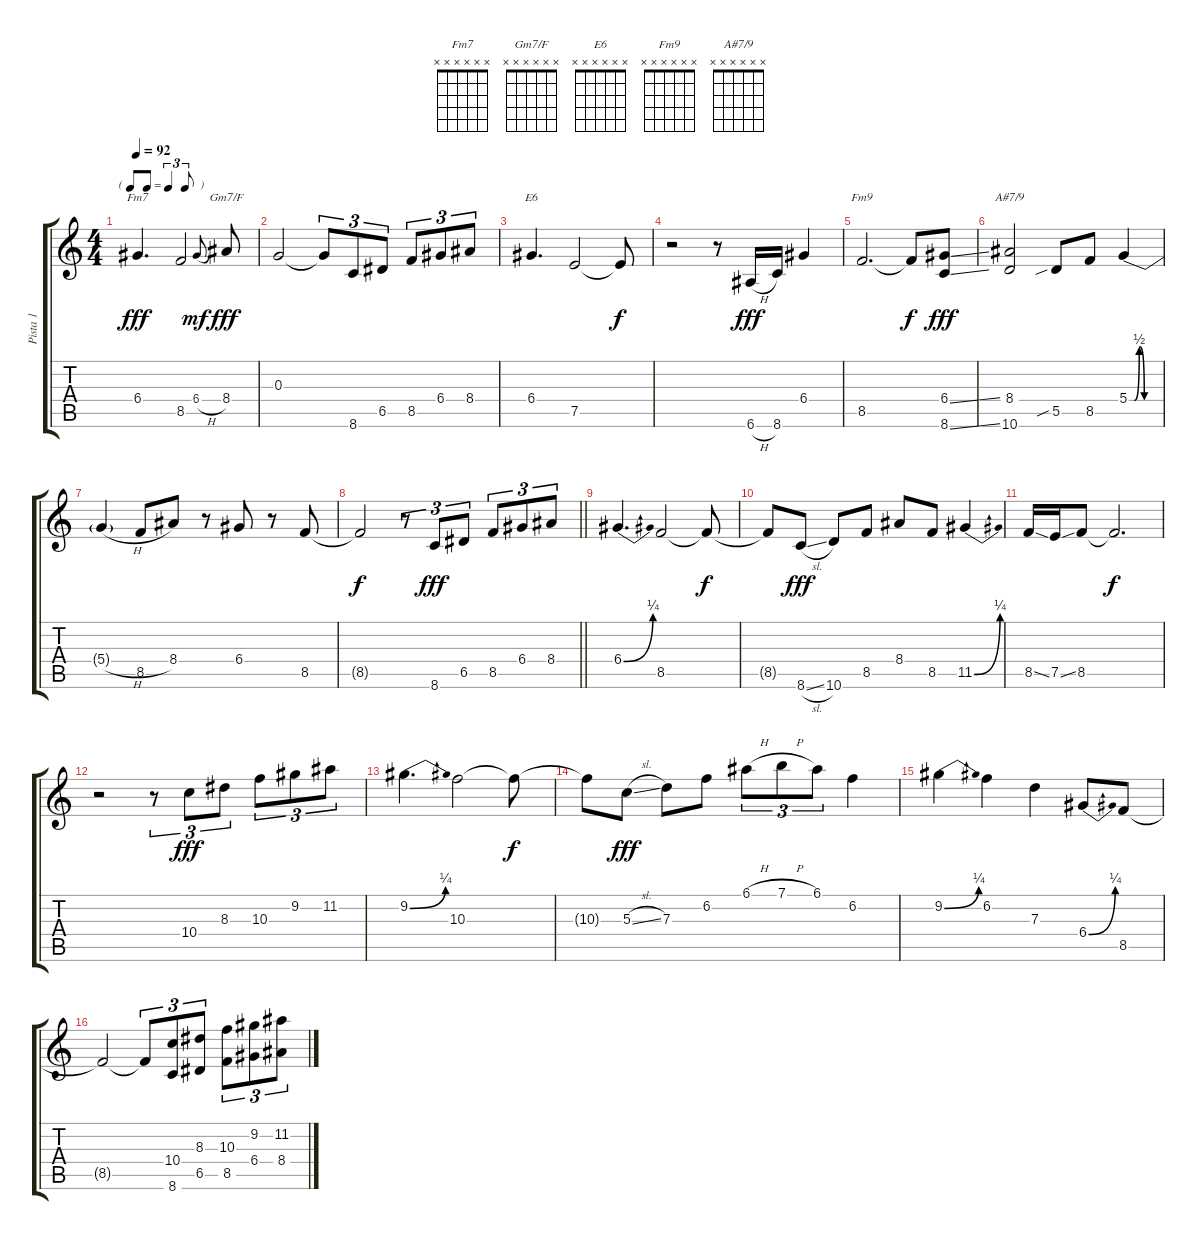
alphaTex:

\track ("Pista 1" "Pista 1") {instrument electricguitarjazz}
\staff {score tabs}
\tuning (E4 B3 G3 D3 A2 E2) {hide}
\chord ("Fm7" x x x x x x)
\chord ("Gm7/F" x x x x x x)
\chord ("E6" x x x x x x)
\chord ("Fm9" x x x x x x)
\chord ("A#7/9" x x x x x x)
\ts (4 4)
\tf triplet8th
\tempo 92
\clef g2
\ks c
6.4.4{d ch "Fm7" dy fff instrument electricguitarjazz} 8.5.2 6.4{h}.8{gr onbeat dy mf} 8.4.8{ch "Gm7/F" dy fff} |
0.3.2 0.3{t}.8{tu (3 2)} 8.6.8{tu (3 2)} 6.5.8{tu (3 2)} 8.5.8{tu (3 2)} 6.4.8{tu (3 2)} 8.4.8{tu (3 2)} |
6.4.4{d ch "E6"} 7.5.2 7.5{t}.8{dy f} |
r.2 r.8 6.6{h}.16{dy fff} 8.6.16 6.4.4 |
8.5.2{d ch "Fm9"} 8.5{t}.8{dy f} (6.4{ss} 8.6{ss}).8{dy fff} |
(8.4 10.6).2{ch "A#7/9"} 5.5{sib}.8 8.5.8 5.4{be (custom 0 0 10 0 20 2 30 0 60 0)}.4 |
5.4{h t}.4 8.5.8 8.4.8 r.8 6.4.8 r.8 8.5.8 |
\barLineRight lightlight
8.5{t}.2{dy f} r.8{tu (3 2)} 8.6.8{tu (3 2) dy fff} 6.5.8{tu (3 2)} 8.5.8{tu (3 2)} 6.4.8{tu (3 2)} 8.4.8{tu (3 2)} |
6.4{be (bend 0 0 60 1)}.4{d} 8.5.2 8.5{t}.8{dy f} |
8.5{t}.8 8.6{sl}.8{dy fff} 10.6.8 8.5.8 8.4.8 8.5.8 11.5{be (bend 0 0 60 1)}.4 |
8.5{ss}.16 7.5{ss}.16 8.5.8 8.5{t}.2{d dy f} |
r.2 r.8{tu (3 2)} 10.4.8{tu (3 2) dy fff} 8.3.8{tu (3 2)} 10.3.8{tu (3 2)} 9.2.8{tu (3 2)} 11.2.8{tu (3 2)} |
9.2{be (bend 0 0 60 1)}.4{d} 10.3.2 10.3{t}.8{dy f} |
10.3{t}.8 5.3{sl}.8{dy fff} 7.3.8 6.2.8 6.1{h}.8{tu (3 2)} 7.1{h}.8{tu (3 2)} 6.1.8{tu (3 2)} 6.2.4 |
9.2{be (bend 0 0 60 1)}.4 6.2.4 7.3.4 6.4{be (bend 0 0 60 1)}.8 8.5.8 |
8.5{t}.2 8.5{t}.8{tu (3 2)} (10.4 8.6).8{tu (3 2)} (8.3 6.5).8{tu (3 2)} (10.3 8.5).8{tu (3 2)} (9.2 6.4).8{tu (3 2)} (11.2 8.4).8{tu (3 2)}
